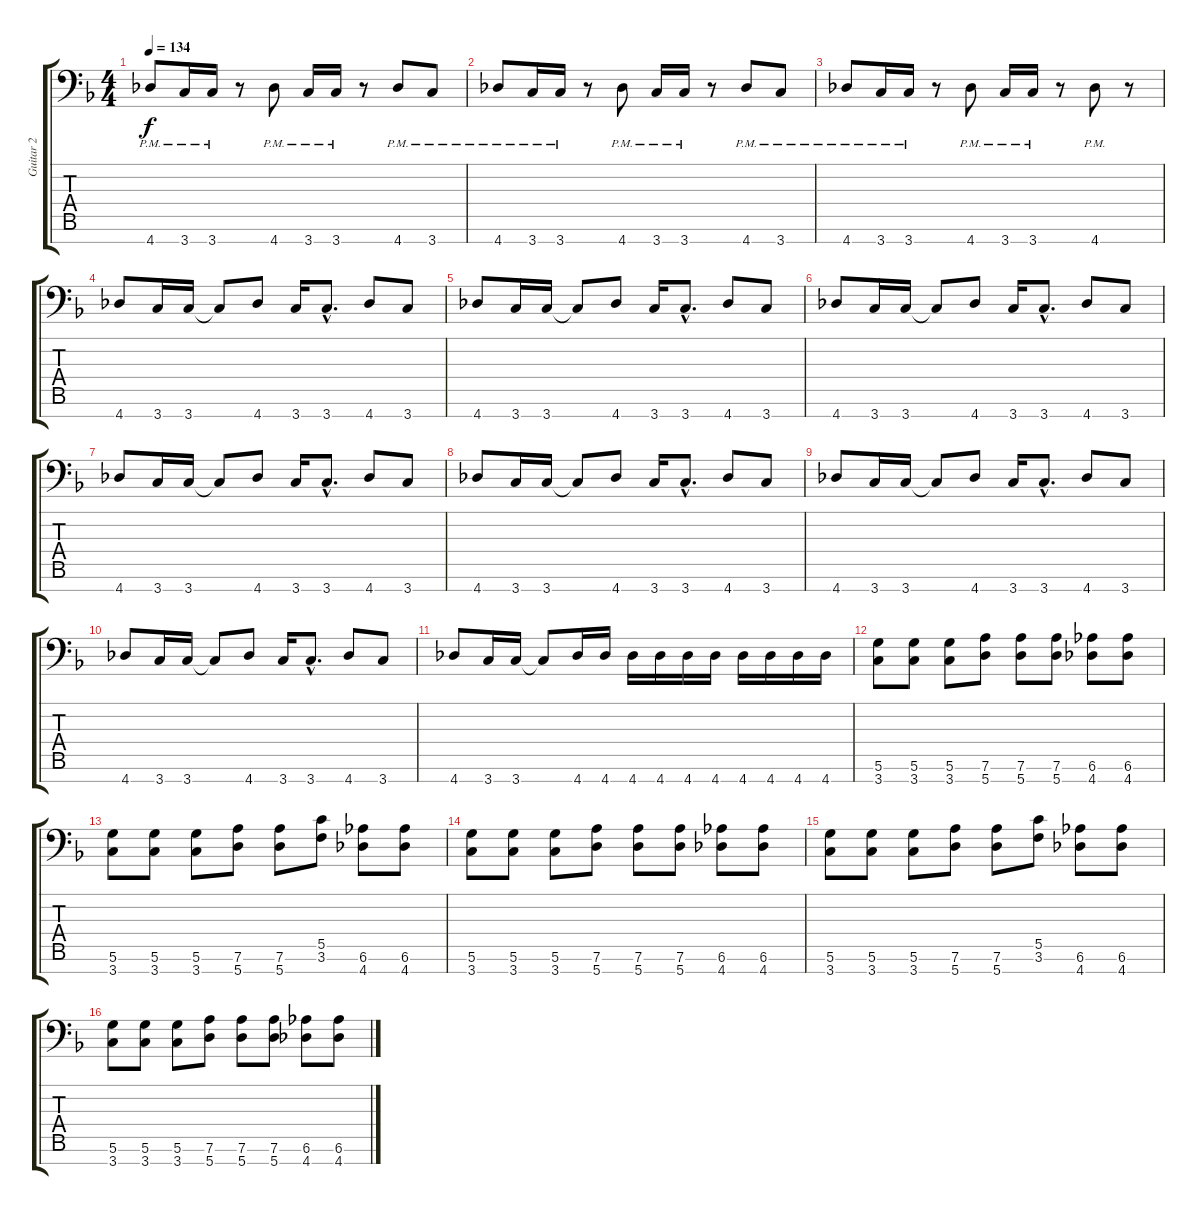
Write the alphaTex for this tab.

\track ("Guitar 2" "Guitar 2") {instrument overdrivenguitar}
\staff {score tabs}
\tuning (D4 A3 F3 C3 G2 D2 A1) {hide}
\ts (4 4)
\tempo 134
\clef f4
\ks dminor
4.7{pm}.8{dy f} 3.7{pm}.16 3.7{pm}.16 r.8 4.7{pm}.8 3.7{pm}.16 3.7{pm}.16 r.8 4.7{pm}.8 3.7{pm}.8 |
4.7{pm}.8 3.7{pm}.16 3.7{pm}.16 r.8 4.7{pm}.8 3.7{pm}.16 3.7{pm}.16 r.8 4.7{pm}.8 3.7{pm}.8 |
4.7{pm}.8 3.7{pm}.16 3.7{pm}.16 r.8 4.7{pm}.8 3.7{pm}.16 3.7{pm}.16 r.8 4.7{pm}.8 r.8 |
4.7.8 3.7.16 3.7.16 3.7{t}.8 4.7.8 3.7.16 3.7{hac}.8{d} 4.7.8 3.7.8 |
4.7.8 3.7.16 3.7.16 3.7{t}.8 4.7.8 3.7.16 3.7{hac}.8{d} 4.7.8 3.7.8 |
4.7.8 3.7.16 3.7.16 3.7{t}.8 4.7.8 3.7.16 3.7{hac}.8{d} 4.7.8 3.7.8 |
4.7.8 3.7.16 3.7.16 3.7{t}.8 4.7.8 3.7.16 3.7{hac}.8{d} 4.7.8 3.7.8 |
4.7.8 3.7.16 3.7.16 3.7{t}.8 4.7.8 3.7.16 3.7{hac}.8{d} 4.7.8 3.7.8 |
4.7.8 3.7.16 3.7.16 3.7{t}.8 4.7.8 3.7.16 3.7{hac}.8{d} 4.7.8 3.7.8 |
4.7.8 3.7.16 3.7.16 3.7{t}.8 4.7.8 3.7.16 3.7{hac}.8{d} 4.7.8 3.7.8 |
4.7.8 3.7.16 3.7.16 3.7{t}.8 4.7.16 4.7.16 4.7.16 4.7.16 4.7.16 4.7.16 4.7.16 4.7.16 4.7.16 4.7.16 |
(5.6 3.7).8 (5.6 3.7).8 (5.6 3.7).8 (7.6 5.7).8 (7.6 5.7).8 (7.6 5.7).8 (6.6 4.7).8 (6.6 4.7).8 |
(5.6 3.7).8 (5.6 3.7).8 (5.6 3.7).8 (7.6 5.7).8 (7.6 5.7).8 (5.5 3.6).8 (6.6 4.7).8 (6.6 4.7).8 |
(5.6 3.7).8 (5.6 3.7).8 (5.6 3.7).8 (7.6 5.7).8 (7.6 5.7).8 (7.6 5.7).8 (6.6 4.7).8 (6.6 4.7).8 |
(5.6 3.7).8 (5.6 3.7).8 (5.6 3.7).8 (7.6 5.7).8 (7.6 5.7).8 (5.5 3.6).8 (6.6 4.7).8 (6.6 4.7).8 |
(5.6 3.7).8 (5.6 3.7).8 (5.6 3.7).8 (7.6 5.7).8 (7.6 5.7).8 (7.6 5.7).8 (6.6 4.7).8 (6.6 4.7).8
